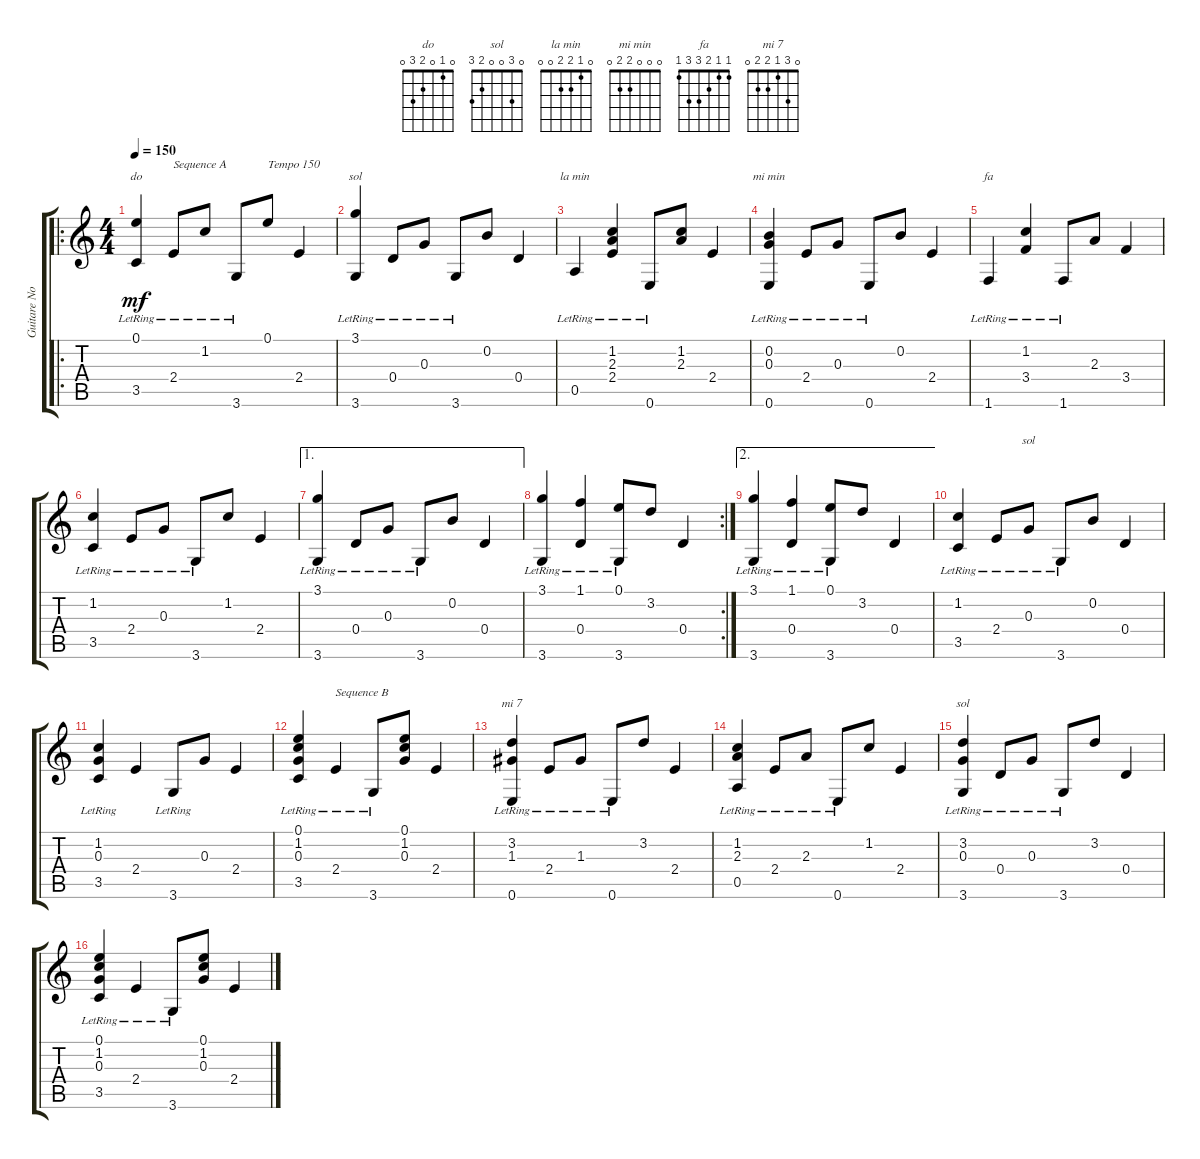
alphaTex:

\track ("Guitare Novembre 1976" "Guitare No") {instrument acousticguitarnylon}
\staff {score tabs}
\tuning (E4 B3 G3 D3 A2 E2) {hide}
\chord ("do" 0 1 0 2 3 0)
\chord ("sol" 3 0 0 0 2 3)
\chord ("la min" 0 1 2 2 0 0)
\chord ("mi min" 0 0 0 2 2 0)
\chord ("fa" 1 1 2 3 3 1)
\chord ("sol" 0 0 0 0 0 3)
\chord ("mi 7" 0 3 1 2 2 0)
\chord ("sol" 0 3 0 0 2 3)
\ro
\ts (4 4)
\tempo 150
\clef g2
\ks c
(0.1{lr} 3.5{lr}).4{ch "do" dy mf instrument acousticguitarnylon} 2.4{lr}.8{txt "Sequence A"} 1.2{lr}.8 3.6{lr}.8 0.1.8{txt "Tempo 150"} 2.4.4 |
(3.1{lr} 3.6{lr}).4{ch "sol"} 0.4{lr}.8 0.3{lr}.8 3.6{lr}.8 0.2.8 0.4.4 |
0.5{lr}.4{ch "la min"} (1.2{lr} 2.3{lr} 2.4{lr}).4 0.6{lr}.8 (1.2 2.3).8 2.4.4 |
(0.2{lr} 0.3{lr} 0.6{lr}).4{ch "mi min"} 2.4{lr}.8 0.3{lr}.8 0.6{lr}.8 0.2.8 2.4.4 |
1.6{lr}.4{ch "fa"} (1.2{lr} 3.4{lr}).4 1.6{lr}.8 2.3.8 3.4.4 |
(1.2{lr} 3.5{lr}).4 2.4{lr}.8 0.3{lr}.8 3.6{lr}.8 1.2.8 2.4.4 |
\ae 1
(3.1{lr} 3.6{lr}).4 0.4{lr}.8 0.3{lr}.8 3.6{lr}.8 0.2.8 0.4.4 |
\rc 2
(3.1 3.6{lr}).4 (1.1 0.4{lr}).4 (0.1 3.6{lr}).8 3.2.8 0.4.4 |
\ae 2
(3.1 3.6{lr}).4 (1.1 0.4{lr}).4 (0.1 3.6{lr}).8 3.2.8 0.4.4 |
(1.2{lr} 3.5{lr}).4 2.4{lr}.8 0.3{lr}.8{ch "sol"} 3.6{lr}.8 0.2.8 0.4.4 |
(1.2{lr} 0.3{lr} 3.5{lr}).4 2.4.4 3.6{lr}.8 0.3.8 2.4.4 |
(0.1{lr} 1.2{lr} 0.3{lr} 3.5{lr}).4 2.4{lr}.4{txt "Sequence B"} 3.6{lr}.8 (0.1 1.2 0.3).8 2.4.4 |
(3.2{lr} 1.3{lr} 0.6{lr}).4{ch "mi 7"} 2.4{lr}.8 1.3{lr}.8 0.6{lr}.8 3.2.8 2.4.4 |
(1.2{lr} 2.3{lr} 0.5{lr}).4 2.4{lr}.8 2.3{lr}.8 0.6{lr}.8 1.2.8 2.4.4 |
(3.2{lr} 0.3{lr} 3.6{lr}).4{ch "sol"} 0.4{lr}.8 0.3{lr}.8 3.6{lr}.8 3.2.8 0.4.4 |
(0.1{lr} 1.2{lr} 0.3{lr} 3.5{lr}).4 2.4{lr}.4 3.6{lr}.8 (0.1 1.2 0.3).8 2.4.4
